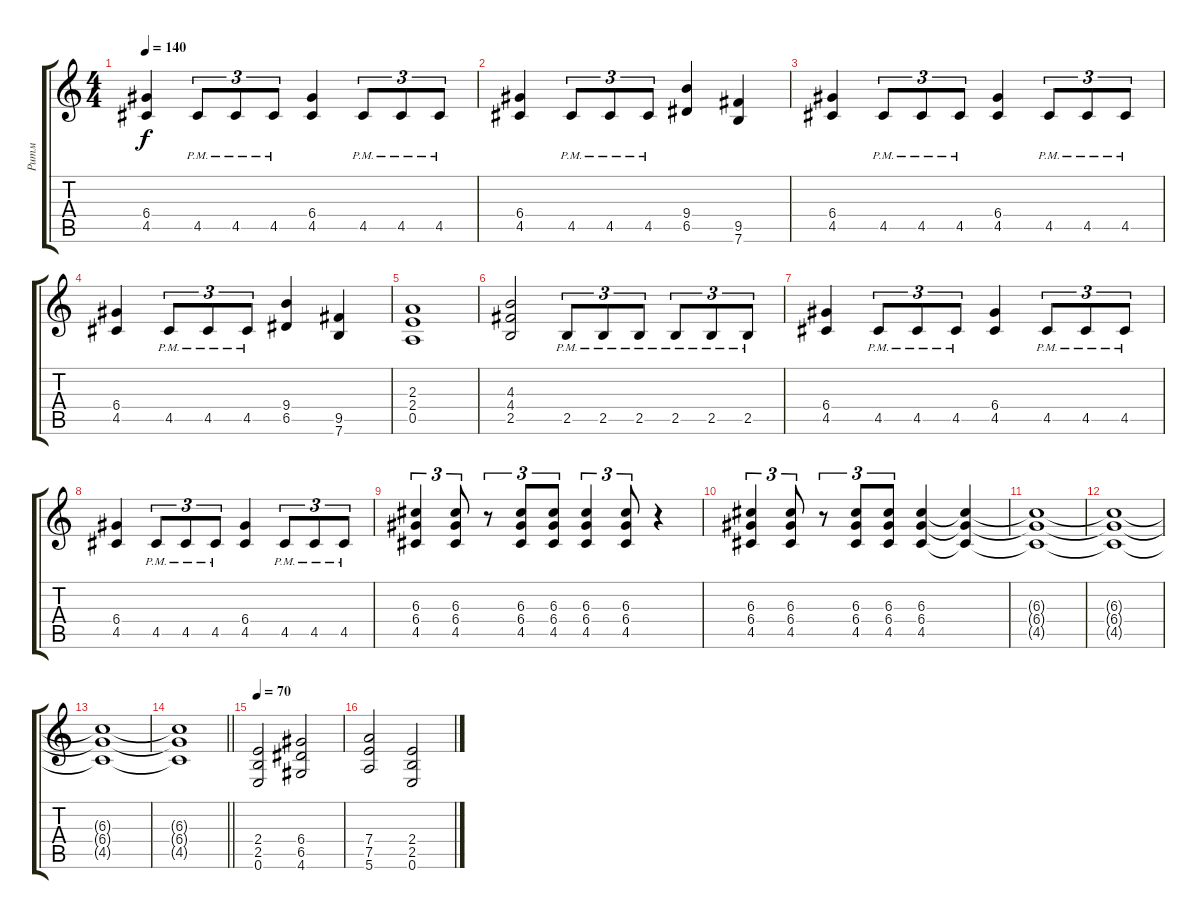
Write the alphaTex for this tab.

\track ("Ритм" "Ритм") {instrument distortionguitar}
\staff {score tabs}
\tuning (E4 B3 G3 D3 A2 E2) {hide}
\ts (4 4)
\tempo 140
\clef g2
\ks c
(6.4 4.5).4{dy f} 4.5{pm}.8{tu (3 2)} 4.5{pm}.8{tu (3 2)} 4.5{pm}.8{tu (3 2)} (6.4 4.5).4 4.5{pm}.8{tu (3 2)} 4.5{pm}.8{tu (3 2)} 4.5{pm}.8{tu (3 2)} |
(6.4 4.5).4 4.5{pm}.8{tu (3 2)} 4.5{pm}.8{tu (3 2)} 4.5{pm}.8{tu (3 2)} (9.4 6.5).4 (9.5 7.6).4 |
(6.4 4.5).4 4.5{pm}.8{tu (3 2)} 4.5{pm}.8{tu (3 2)} 4.5{pm}.8{tu (3 2)} (6.4 4.5).4 4.5{pm}.8{tu (3 2)} 4.5{pm}.8{tu (3 2)} 4.5{pm}.8{tu (3 2)} |
(6.4 4.5).4 4.5{pm}.8{tu (3 2)} 4.5{pm}.8{tu (3 2)} 4.5{pm}.8{tu (3 2)} (9.4 6.5).4 (9.5 7.6).4 |
(2.3 2.4 0.5).1 |
(4.3 4.4 2.5).2 2.5{pm}.8{tu (3 2)} 2.5{pm}.8{tu (3 2)} 2.5{pm}.8{tu (3 2)} 2.5{pm}.8{tu (3 2)} 2.5{pm}.8{tu (3 2)} 2.5{pm}.8{tu (3 2)} |
(6.4 4.5).4 4.5{pm}.8{tu (3 2)} 4.5{pm}.8{tu (3 2)} 4.5{pm}.8{tu (3 2)} (6.4 4.5).4 4.5{pm}.8{tu (3 2)} 4.5{pm}.8{tu (3 2)} 4.5{pm}.8{tu (3 2)} |
(6.4 4.5).4 4.5{pm}.8{tu (3 2)} 4.5{pm}.8{tu (3 2)} 4.5{pm}.8{tu (3 2)} (6.4 4.5).4 4.5{pm}.8{tu (3 2)} 4.5{pm}.8{tu (3 2)} 4.5{pm}.8{tu (3 2)} |
(6.3 6.4 4.5).4{tu (3 2)} (6.3 6.4 4.5).8{tu (3 2)} r.8{tu (3 2)} (6.3 6.4 4.5).8{tu (3 2)} (6.3 6.4 4.5).8{tu (3 2)} (6.3 6.4 4.5).4{tu (3 2)} (6.3 6.4 4.5).8{tu (3 2)} r.4 |
(6.3 6.4 4.5).4{tu (3 2)} (6.3 6.4 4.5).8{tu (3 2)} r.8{tu (3 2)} (6.3 6.4 4.5).8{tu (3 2)} (6.3 6.4 4.5).8{tu (3 2)} (6.3 6.4 4.5).4 (6.3{t} 6.4{t} 4.5{t}).4 |
(6.3{t} 6.4{t} 4.5{t}).1 |
(6.3{t} 6.4{t} 4.5{t}).1 |
(6.3{t} 6.4{t} 4.5{t}).1 |
\barLineRight lightlight
(6.3{t} 6.4{t} 4.5{t}).1 |
\tempo 70
(2.4 2.5 0.6).2 (6.4 6.5 4.6).2 |
(7.4 7.5 5.6).2 (2.4 2.5 0.6).2
